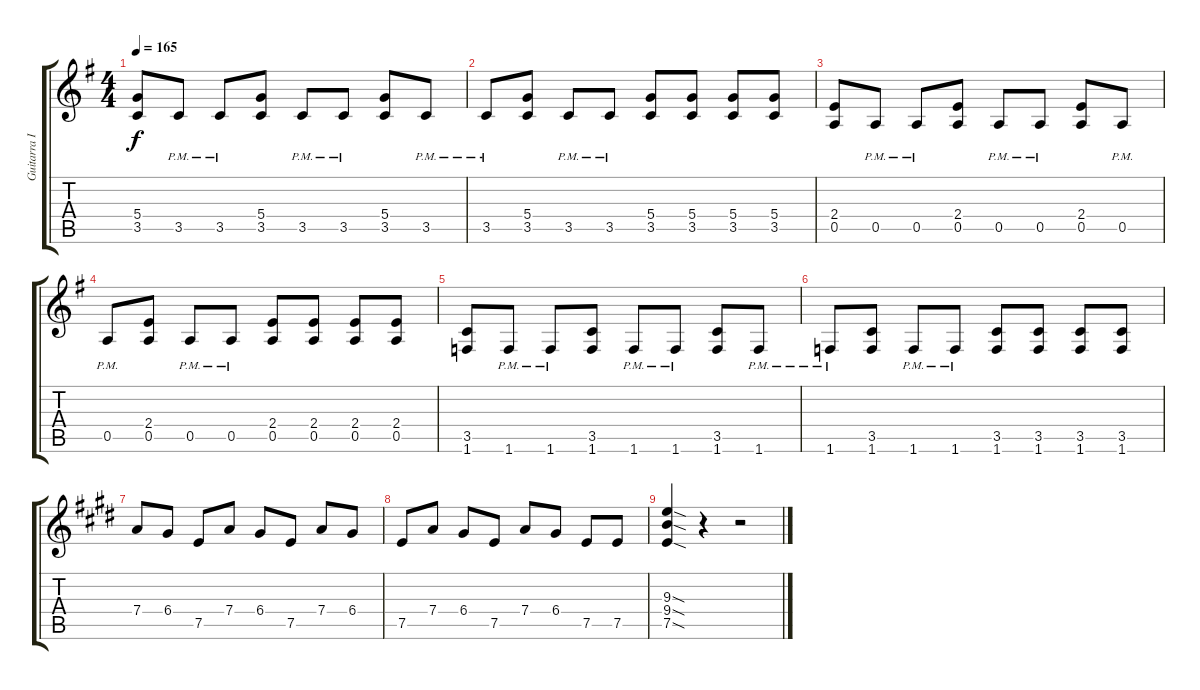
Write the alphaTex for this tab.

\track ("Guitarra I" "Guitarra I") {instrument overdrivenguitar}
\staff {score tabs}
\tuning (E4 B3 G3 D3 A2 E2) {hide}
\ts (4 4)
\tempo 165
\clef g2
\ks g
(5.4 3.5).8{dy f} 3.5{pm}.8 3.5{pm}.8 (5.4 3.5).8 3.5{pm}.8 3.5{pm}.8 (5.4 3.5).8 3.5{pm}.8 |
3.5{pm}.8 (5.4 3.5).8 3.5{pm}.8 3.5{pm}.8 (5.4 3.5).8 (5.4 3.5).8 (5.4 3.5).8 (5.4 3.5).8 |
(2.4 0.5).8 0.5{pm}.8 0.5{pm}.8 (2.4 0.5).8 0.5{pm}.8 0.5{pm}.8 (2.4 0.5).8 0.5{pm}.8 |
0.5{pm}.8 (2.4 0.5).8 0.5{pm}.8 0.5{pm}.8 (2.4 0.5).8 (2.4 0.5).8 (2.4 0.5).8 (2.4 0.5).8 |
(3.5 1.6).8 1.6{pm}.8 1.6{pm}.8 (3.5 1.6).8 1.6{pm}.8 1.6{pm}.8 (3.5 1.6).8 1.6{pm}.8 |
1.6{pm}.8 (3.5 1.6).8 1.6{pm}.8 1.6{pm}.8 (3.5 1.6).8 (3.5 1.6).8 (3.5 1.6).8 (3.5 1.6).8 |
\ks e
7.4.8 6.4.8 7.5.8 7.4.8 6.4.8 7.5.8 7.4.8 6.4.8 |
7.5.8 7.4.8 6.4.8 7.5.8 7.4.8 6.4.8 7.5.8 7.5.8 |
(9.3{sod} 9.4{sod} 7.5{sod}).4 r.4 r.2
